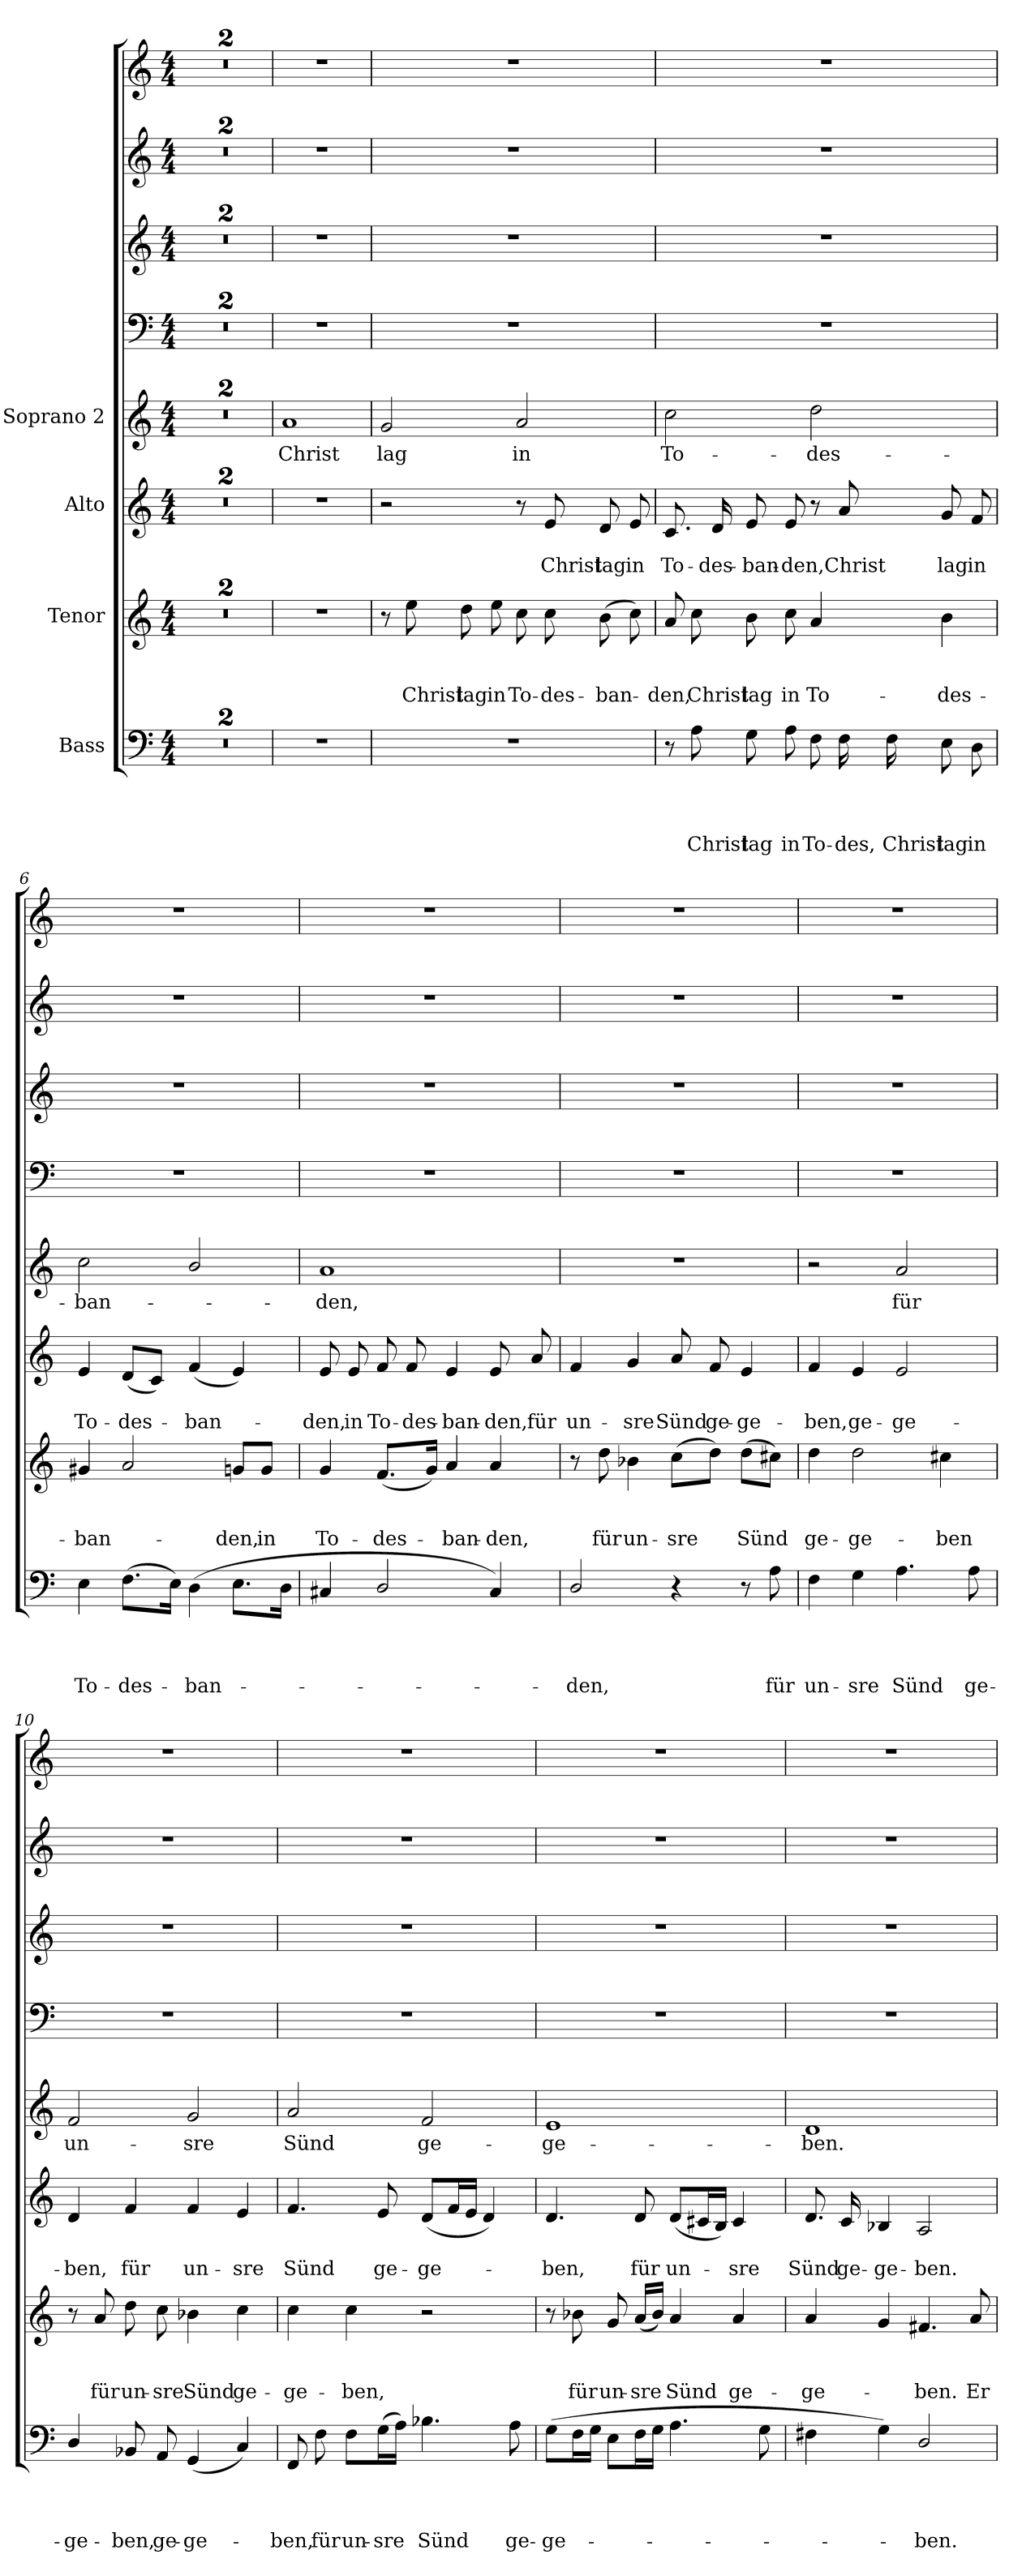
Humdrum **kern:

**kern	**text	**text	**text	**text	**kern	**text	**text	**text	**kern	**text	**text	**kern	**text	**kern	**kern	**kern	**kern
*part8	*part8	*part8	*part8	*part8	*part7	*part7	*part7	*part7	*part6	*part6	*part6	*part5	*part5	*part4	*part3	*part2	*part1
*staff8	*staff8	*staff8	*staff8	*staff8	*staff7	*staff7	*staff7	*staff7	*staff6	*staff6	*staff6	*staff5	*staff5	*staff4	*staff3	*staff2	*staff1
*I"Bass	*	*	*	*	*I"Tenor	*	*	*	*I"Alto	*	*	*I"Soprano 2	*	*	*	*	*
*clefF4	*	*	*	*	*clefG2	*	*	*	*clefG2	*	*	*clefG2	*	*clefF4	*clefG2	*clefG2	*clefG2
*	*	*	*	*	*ITrd7c12	*	*	*	*	*	*	*	*	*	*ITrd7c12	*	*
*k[]	*	*	*	*	*k[]	*	*	*	*k[]	*	*	*k[]	*	*k[]	*k[]	*k[]	*k[]
*C:	*	*	*	*	*C:	*	*	*	*C:	*	*	*C:	*	*C:	*C:	*C:	*C:
*M4/4	*	*	*	*	*M4/4	*	*	*	*M4/4	*	*	*M4/4	*	*M4/4	*M4/4	*M4/4	*M4/4
=1	=1	=1	=1	=1	=1	=1	=1	=1	=1	=1	=1	=1	=1	=1	=1	=1	=1
1r	.	.	.	.	1r	.	.	.	1r	.	.	1r	.	1r	1r	1r	1r
=2	=2	=2	=2	=2	=2	=2	=2	=2	=2	=2	=2	=2	=2	=2	=2	=2	=2
1r	.	.	.	.	1r	.	.	.	1r	.	.	1r	.	1r	1r	1r	1r
=3	=3	=3	=3	=3	=3	=3	=3	=3	=3	=3	=3	=3	=3	=3	=3	=3	=3
!	!	!	!	!	!	!	!	!	!	!	!	!	!LO:LY:b	!	!	!	!
1r	.	.	.	.	1r	.	.	.	1r	.	.	1a	Christ	1r	1r	1r	1r
=4	=4	=4	=4	=4	=4	=4	=4	=4	=4	=4	=4	=4	=4	=4	=4	=4	=4
!	!	!	!	!	!	!	!	!	!	!	!	!	!LO:LY:b	!	!	!	!
1r	.	.	.	.	8r	.	.	.	2r	.	.	2g/	lag	1r	1r	1r	1r
!	!	!	!	!	!	!	!	!LO:LY:b	!	!	!	!	!	!	!	!	!
.	.	.	.	.	8e\	.	.	Christ	.	.	.	.	.	.	.	.	.
!	!	!	!	!	!	!	!	!LO:LY:b	!	!	!	!	!	!	!	!	!
.	.	.	.	.	8d\	.	.	lag	.	.	.	.	.	.	.	.	.
!	!	!	!	!	!	!	!	!LO:LY:b	!	!	!	!	!	!	!	!	!
.	.	.	.	.	8e\	.	.	in	.	.	.	.	.	.	.	.	.
!	!	!	!	!	!	!	!	!LO:LY:b	!	!	!	!	!LO:LY:b	!	!	!	!
.	.	.	.	.	8c\	.	.	To-	8r	.	.	2a/	in	.	.	.	.
!	!	!	!	!	!	!	!	!LO:LY:b	!	!	!LO:LY:b	!	!	!	!	!	!
.	.	.	.	.	8c\	.	.	-des-	8e/	.	Christ	.	.	.	.	.	.
!	!	!	!	!	!	!	!	!LO:LY:b	!	!	!LO:LY:b	!	!	!	!	!	!
.	.	.	.	.	(>8B\	.	.	-ban-	8d/	.	lag	.	.	.	.	.	.
!	!	!	!	!	!	!	!	!	!	!	!LO:LY:b	!	!	!	!	!	!
.	.	.	.	.	8c\)	.	.	.	8e/	.	in	.	.	.	.	.	.
!!LO:LB:g=z
=5	=5	=5	=5	=5	=5	=5	=5	=5	=5	=5	=5	=5	=5	=5	=5	=5	=5
!	!	!	!	!	!	!	!	!LO:LY:b	!	!	!LO:LY:b	!	!LO:LY:b	!	!	!	!
8r	.	.	.	.	8A/	.	.	-den,	8.c/	.	To-	2cc\	To-	1r	1r	1r	1r
!	!	!	!	!LO:LY:b	!	!	!	!LO:LY:b	!	!	!	!	!	!	!	!	!
8A\	.	.	.	Christ	8c\	.	.	Christ	.	.	.	.	.	.	.	.	.
!	!	!	!	!	!	!	!	!	!	!	!LO:LY:b	!	!	!	!	!	!
.	.	.	.	.	.	.	.	.	16d/	.	-des-	.	.	.	.	.	.
!	!	!	!	!LO:LY:b	!	!	!	!LO:LY:b	!	!	!LO:LY:b	!	!	!	!	!	!
8G\	.	.	.	lag	8B\	.	.	lag	8e/	.	-ban-	.	.	.	.	.	.
!	!	!	!	!LO:LY:b	!	!	!	!LO:LY:b	!	!	!LO:LY:b	!	!	!	!	!	!
8A\	.	.	.	in	8c\	.	.	in	8e/	.	-den,	.	.	.	.	.	.
!	!	!	!	!LO:LY:b	!	!	!	!LO:LY:b	!	!	!	!	!LO:LY:b	!	!	!	!
8F\	.	.	.	To-	4A/	.	.	To-	8r	.	.	2dd\	-des-	.	.	.	.
!	!	!	!	!LO:LY:b	!	!	!	!	!	!	!LO:LY:b	!	!	!	!	!	!
16F\	.	.	.	-des­,	.	.	.	.	8a/	.	Christ	.	.	.	.	.	.
!	!	!	!	!LO:LY:b	!	!	!	!	!	!	!	!	!	!	!	!	!
16F\	.	.	.	Christ	.	.	.	.	.	.	.	.	.	.	.	.	.
!	!	!	!	!LO:LY:b	!	!	!	!LO:LY:b	!	!	!LO:LY:b	!	!	!	!	!	!
8E\	.	.	.	lag	4B\	.	.	-des-	8g/	.	lag	.	.	.	.	.	.
!	!	!	!	!LO:LY:b	!	!	!	!	!	!	!LO:LY:b	!	!	!	!	!	!
8D\	.	.	.	in	.	.	.	.	8f/	.	in	.	.	.	.	.	.
=6	=6	=6	=6	=6	=6	=6	=6	=6	=6	=6	=6	=6	=6	=6	=6	=6	=6
!	!	!	!	!LO:LY:b	!	!	!	!LO:LY:b	!	!	!LO:LY:b	!	!LO:LY:b	!	!	!	!
4E\	.	.	.	To-	4G#X/	.	.	-ban-	4e/	.	To-	2cc\	-ban-	1r	1r	1r	1r
!	!	!	!	!LO:LY:b	!	!	!	!	!	!	!LO:LY:b	!	!	!	!	!	!
(>8.F\L	.	.	.	-des-	2A/	.	.	.	(<8d/L	.	-des-	.	.	.	.	.	.
.	.	.	.	.	.	.	.	.	8c/J)	.	.	.	.	.	.	.	.
16E\Jk)	.	.	.	.	.	.	.	.	.	.	.	.	.	.	.	.	.
!	!	!	!	!LO:LY:b	!	!	!	!	!	!	!LO:LY:b	!	!	!	!	!	!
(>4D\	.	.	.	-ban-	.	.	.	.	(<4f/	.	-ban-	2b/	.	.	.	.	.
!	!	!	!	!	!	!	!	!LO:LY:b	!	!	!	!	!	!	!	!	!
8.E\L	.	.	.	.	8Gn/L	.	.	-den,	4e/)	.	.	.	.	.	.	.	.
!	!	!	!	!	!	!	!	!LO:LY:b	!	!	!	!	!	!	!	!	!
.	.	.	.	.	8G/J	.	.	in	.	.	.	.	.	.	.	.	.
16D\Jk	.	.	.	.	.	.	.	.	.	.	.	.	.	.	.	.	.
=7	=7	=7	=7	=7	=7	=7	=7	=7	=7	=7	=7	=7	=7	=7	=7	=7	=7
!	!	!	!	!	!	!	!	!LO:LY:b	!	!	!LO:LY:b	!	!LO:LY:b	!	!	!	!
4C#X/	.	.	.	.	4G/	.	.	To-	8e/	.	-den,	1a	-den,	1r	1r	1r	1r
!	!	!	!	!	!	!	!	!	!	!	!LO:LY:b	!	!	!	!	!	!
.	.	.	.	.	.	.	.	.	8e/	.	in	.	.	.	.	.	.
!	!	!	!	!	!	!	!	!LO:LY:b	!	!	!LO:LY:b	!	!	!	!	!	!
2D/	.	.	.	.	(<8.F/L	.	.	-des-	8f/	.	To-	.	.	.	.	.	.
!	!	!	!	!	!	!	!	!	!	!	!LO:LY:b	!	!	!	!	!	!
.	.	.	.	.	.	.	.	.	8f/	.	-des-	.	.	.	.	.	.
.	.	.	.	.	16G/Jk)	.	.	.	.	.	.	.	.	.	.	.	.
!	!	!	!	!	!	!	!	!LO:LY:b	!	!	!LO:LY:b	!	!	!	!	!	!
.	.	.	.	.	4A/	.	.	-ban-	4e/	.	-ban-	.	.	.	.	.	.
!	!	!	!	!	!	!	!	!LO:LY:b	!	!	!LO:LY:b	!	!	!	!	!	!
4C#/)	.	.	.	.	4A/	.	.	-den,	8e/	.	-den,	.	.	.	.	.	.
!	!	!	!	!	!	!	!	!	!	!	!LO:LY:b	!	!	!	!	!	!
.	.	.	.	.	.	.	.	.	8a/	.	für	.	.	.	.	.	.
!!LO:LB:g=z
=8	=8	=8	=8	=8	=8	=8	=8	=8	=8	=8	=8	=8	=8	=8	=8	=8	=8
!	!	!	!	!LO:LY:b	!	!	!	!	!	!	!LO:LY:b	!	!	!	!	!	!
2D/	.	.	.	-den,	8r	.	.	.	4f/	.	un-	1r	.	1r	1r	1r	1r
!	!	!	!	!	!	!	!	!LO:LY:b	!	!	!	!	!	!	!	!	!
.	.	.	.	.	8d\	.	.	für	.	.	.	.	.	.	.	.	.
!	!	!	!	!	!	!	!	!LO:LY:b	!	!	!LO:LY:b	!	!	!	!	!	!
.	.	.	.	.	4B-X\	.	.	un-	4g/	.	-sre	.	.	.	.	.	.
!	!	!	!	!	!	!	!	!LO:LY:b	!	!	!LO:LY:b	!	!	!	!	!	!
4r	.	.	.	.	(>8c\L	.	.	-sre	8a/	.	Sünd	.	.	.	.	.	.
!	!	!	!	!	!	!	!	!	!	!	!LO:LY:b	!	!	!	!	!	!
.	.	.	.	.	8d\J)	.	.	.	8f/	.	ge-	.	.	.	.	.	.
!	!	!	!	!	!	!	!	!LO:LY:b	!	!	!LO:LY:b	!	!	!	!	!	!
8r	.	.	.	.	(>8d\L	.	.	Sünd	4e/	.	-ge-	.	.	.	.	.	.
!	!	!	!	!LO:LY:b	!	!	!	!	!	!	!	!	!	!	!	!	!
8A\	.	.	.	für	8c#X\J)	.	.	.	.	.	.	.	.	.	.	.	.
=9	=9	=9	=9	=9	=9	=9	=9	=9	=9	=9	=9	=9	=9	=9	=9	=9	=9
!	!	!	!	!LO:LY:b	!	!	!	!LO:LY:b	!	!	!LO:LY:b	!	!	!	!	!	!
4F\	.	.	.	un-	4d\	.	.	ge-	4f/	.	-ben,	2r	.	1r	1r	1r	1r
!	!	!	!	!LO:LY:b	!	!	!	!LO:LY:b	!	!	!LO:LY:b	!	!	!	!	!	!
4G\	.	.	.	-sre	2d\	.	.	-ge-	4e/	.	ge-	.	.	.	.	.	.
!	!	!	!	!LO:LY:b	!	!	!	!	!	!	!LO:LY:b	!	!LO:LY:b	!	!	!	!
4.A\	.	.	.	Sünd	.	.	.	.	2e/	.	-ge-	2a/	für	.	.	.	.
!	!	!	!	!	!	!	!	!LO:LY:b	!	!	!	!	!	!	!	!	!
.	.	.	.	.	4c#X\	.	.	-ben	.	.	.	.	.	.	.	.	.
!	!	!	!	!LO:LY:b	!	!	!	!	!	!	!	!	!	!	!	!	!
8A\	.	.	.	ge-	.	.	.	.	.	.	.	.	.	.	.	.	.
=10	=10	=10	=10	=10	=10	=10	=10	=10	=10	=10	=10	=10	=10	=10	=10	=10	=10
!	!	!	!	!LO:LY:b	!	!	!	!	!	!	!LO:LY:b	!	!LO:LY:b	!	!	!	!
4D/	.	.	.	-ge-	8r	.	.	.	4d/	.	-ben,	2f/	un-	1r	1r	1r	1r
!	!	!	!	!	!	!	!	!LO:LY:b	!	!	!	!	!	!	!	!	!
.	.	.	.	.	8A/	.	.	für	.	.	.	.	.	.	.	.	.
!	!	!	!	!LO:LY:b	!	!	!	!LO:LY:b	!	!	!LO:LY:b	!	!	!	!	!	!
8BB-X/	.	.	.	-ben,	8d\	.	.	un-	4f/	.	für	.	.	.	.	.	.
!	!	!	!	!LO:LY:b	!	!	!	!LO:LY:b	!	!	!	!	!	!	!	!	!
8AA/	.	.	.	ge-	8c\	.	.	-sre	.	.	.	.	.	.	.	.	.
!	!	!	!	!LO:LY:b	!	!	!	!LO:LY:b	!	!	!LO:LY:b	!	!LO:LY:b	!	!	!	!
(<4GG/	.	.	.	-ge-	4B-X\	.	.	Sünd	4f/	.	un-	2g/	-sre	.	.	.	.
!	!	!	!	!	!	!	!	!LO:LY:b	!	!	!LO:LY:b	!	!	!	!	!	!
4C/)	.	.	.	.	4c\	.	.	ge-	4e/	.	-sre	.	.	.	.	.	.
!!LO:LB:g=z
=11	=11	=11	=11	=11	=11	=11	=11	=11	=11	=11	=11	=11	=11	=11	=11	=11	=11
!	!	!	!	!LO:LY:b	!	!	!	!LO:LY:b	!	!	!LO:LY:b	!	!LO:LY:b	!	!	!	!
8FF/	.	.	.	-ben,	4c\	.	.	-ge-	4.f/	.	Sünd	2a/	Sünd	1r	1r	1r	1r
!	!	!	!	!LO:LY:b	!	!	!	!	!	!	!	!	!	!	!	!	!
8F\	.	.	.	für	.	.	.	.	.	.	.	.	.	.	.	.	.
!	!	!	!	!LO:LY:b	!	!	!	!LO:LY:b	!	!	!	!	!	!	!	!	!
8F\L	.	.	.	un-	4c\	.	.	-ben,	.	.	.	.	.	.	.	.	.
!	!	!	!	!LO:LY:b	!	!	!	!	!	!	!LO:LY:b	!	!	!	!	!	!
(>16G\L	.	.	.	-sre	.	.	.	.	8e/	.	ge-	.	.	.	.	.	.
16A\JJ)	.	.	.	.	.	.	.	.	.	.	.	.	.	.	.	.	.
!	!	!	!	!LO:LY:b	!	!	!	!	!	!	!LO:LY:b	!	!LO:LY:b	!	!	!	!
4.B-X\	.	.	.	Sünd	2r	.	.	.	(<8d/L	.	-ge-	2f/	ge-	.	.	.	.
.	.	.	.	.	.	.	.	.	16f/L	.	.	.	.	.	.	.	.
.	.	.	.	.	.	.	.	.	16e/JJ	.	.	.	.	.	.	.	.
.	.	.	.	.	.	.	.	.	4d/)	.	.	.	.	.	.	.	.
!	!	!	!	!LO:LY:b	!	!	!	!	!	!	!	!	!	!	!	!	!
8A\	.	.	.	ge-	.	.	.	.	.	.	.	.	.	.	.	.	.
=12	=12	=12	=12	=12	=12	=12	=12	=12	=12	=12	=12	=12	=12	=12	=12	=12	=12
!	!	!	!	!LO:LY:b	!	!	!	!	!	!	!LO:LY:b	!	!LO:LY:b	!	!	!	!
(>8G\L	.	.	.	-ge-	8r	.	.	.	4.d/	.	-ben,	1e	-ge-	1r	1r	1r	1r
!	!	!	!	!	!	!	!	!LO:LY:b	!	!	!	!	!	!	!	!	!
16F\L	.	.	.	.	8B-X\	.	.	für	.	.	.	.	.	.	.	.	.
16G\JJ	.	.	.	.	.	.	.	.	.	.	.	.	.	.	.	.	.
!	!	!	!	!	!	!	!	!LO:LY:b	!	!	!	!	!	!	!	!	!
8E\L	.	.	.	.	8G/	.	.	un-	.	.	.	.	.	.	.	.	.
!	!	!	!	!	!	!	!	!LO:LY:b	!	!	!LO:LY:b	!	!	!	!	!	!
16F\L	.	.	.	.	(<16A/LL	.	.	-sre	8d/	.	für	.	.	.	.	.	.
16G\JJ	.	.	.	.	16B-/JJ)	.	.	.	.	.	.	.	.	.	.	.	.
!	!	!	!	!	!	!	!	!LO:LY:b	!	!	!LO:LY:b	!	!	!	!	!	!
4.A\	.	.	.	.	4A/	.	.	Sünd	(<8d/L	.	un-	.	.	.	.	.	.
.	.	.	.	.	.	.	.	.	16c#X/L	.	.	.	.	.	.	.	.
.	.	.	.	.	.	.	.	.	16B/JJ)	.	.	.	.	.	.	.	.
!	!	!	!	!	!	!	!	!LO:LY:b	!	!	!LO:LY:b	!	!	!	!	!	!
.	.	.	.	.	4A/	.	.	ge-	4c#/	.	-sre	.	.	.	.	.	.
8G\	.	.	.	.	.	.	.	.	.	.	.	.	.	.	.	.	.
=13	=13	=13	=13	=13	=13	=13	=13	=13	=13	=13	=13	=13	=13	=13	=13	=13	=13
!	!	!	!	!	!	!	!	!LO:LY:b	!	!	!LO:LY:b	!	!LO:LY:b	!	!	!	!
4F#X\	.	.	.	.	4A/	.	.	-ge-	8.d/	.	Sünd	1d	-ben.	1r	1r	1r	1r
!	!	!	!	!	!	!	!	!	!	!	!LO:LY:b	!	!	!	!	!	!
.	.	.	.	.	.	.	.	.	16c/	.	ge-	.	.	.	.	.	.
!	!	!	!	!	!	!	!	!	!	!	!LO:LY:b	!	!	!	!	!	!
4G\)	.	.	.	.	4G/	.	.	.	4B-X/	.	-ge-	.	.	.	.	.	.
!	!	!	!	!LO:LY:b	!	!	!	!LO:LY:b	!	!	!LO:LY:b	!	!	!	!	!	!
2D/	.	.	.	-ben.	4.F#X/	.	.	-ben.	2A/	.	-ben.	.	.	.	.	.	.
!	!	!	!	!	!	!	!	!LO:LY:b	!	!	!	!	!	!	!	!	!
.	.	.	.	.	8A/	.	.	Er	.	.	.	.	.	.	.	.	.
=	=	=	=	=	=	=	=	=	=	=	=	=	=	=	=	=	=
*-	*-	*-	*-	*-	*-	*-	*-	*-	*-	*-	*-	*-	*-	*-	*-	*-	*-
